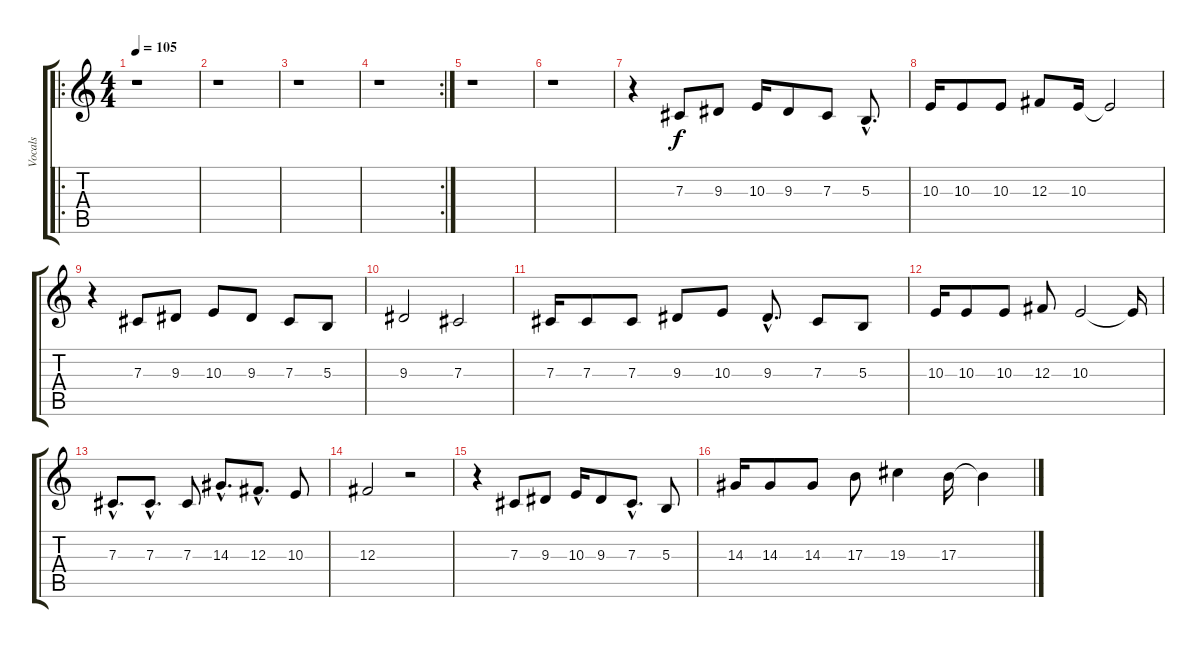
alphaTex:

\track ("Vocals" "Vocals") {instrument lead2sawtooth}
\staff {score tabs}
\tuning (Eb4 Bb3 Gb3 Db3 Ab2 Eb2) {hide}
\ro
\ts (4 4)
\tempo 105
\clef g2
\ks c
r.1{dy f instrument lead2sawtooth} |
r.1 |
r.1 |
\rc 2
r.1 |
r.1 |
r.1 |
r.4 7.3.8 9.3.8 10.3.16 9.3.8 7.3.8 5.3{hac}.8{d} |
10.3.16 10.3.8 10.3.8 12.3.8 10.3.16 10.3{t}.2 |
r.4 7.3.8 9.3.8 10.3.8 9.3.8 7.3.8 5.3.8 |
9.3.2 7.3.2 |
7.3.16 7.3.8 7.3.8 9.3.8 10.3.8 9.3{hac}.8{d} 7.3.8 5.3.8 |
10.3.16 10.3.8 10.3.8 12.3.8 10.3.2 10.3{t}.16 |
7.3{hac}.8{d} 7.3{hac}.8{d} 7.3.8 14.3{hac}.8{d} 12.3{hac}.8{d} 10.3.8 |
12.3.2 r.2 |
r.4 7.3.8 9.3.8 10.3.16 9.3.8 7.3{hac}.8{d} 5.3.8 |
14.3.16 14.3.8 14.3.8 17.3.8 19.3.4 17.3.16 17.3{t}.4
